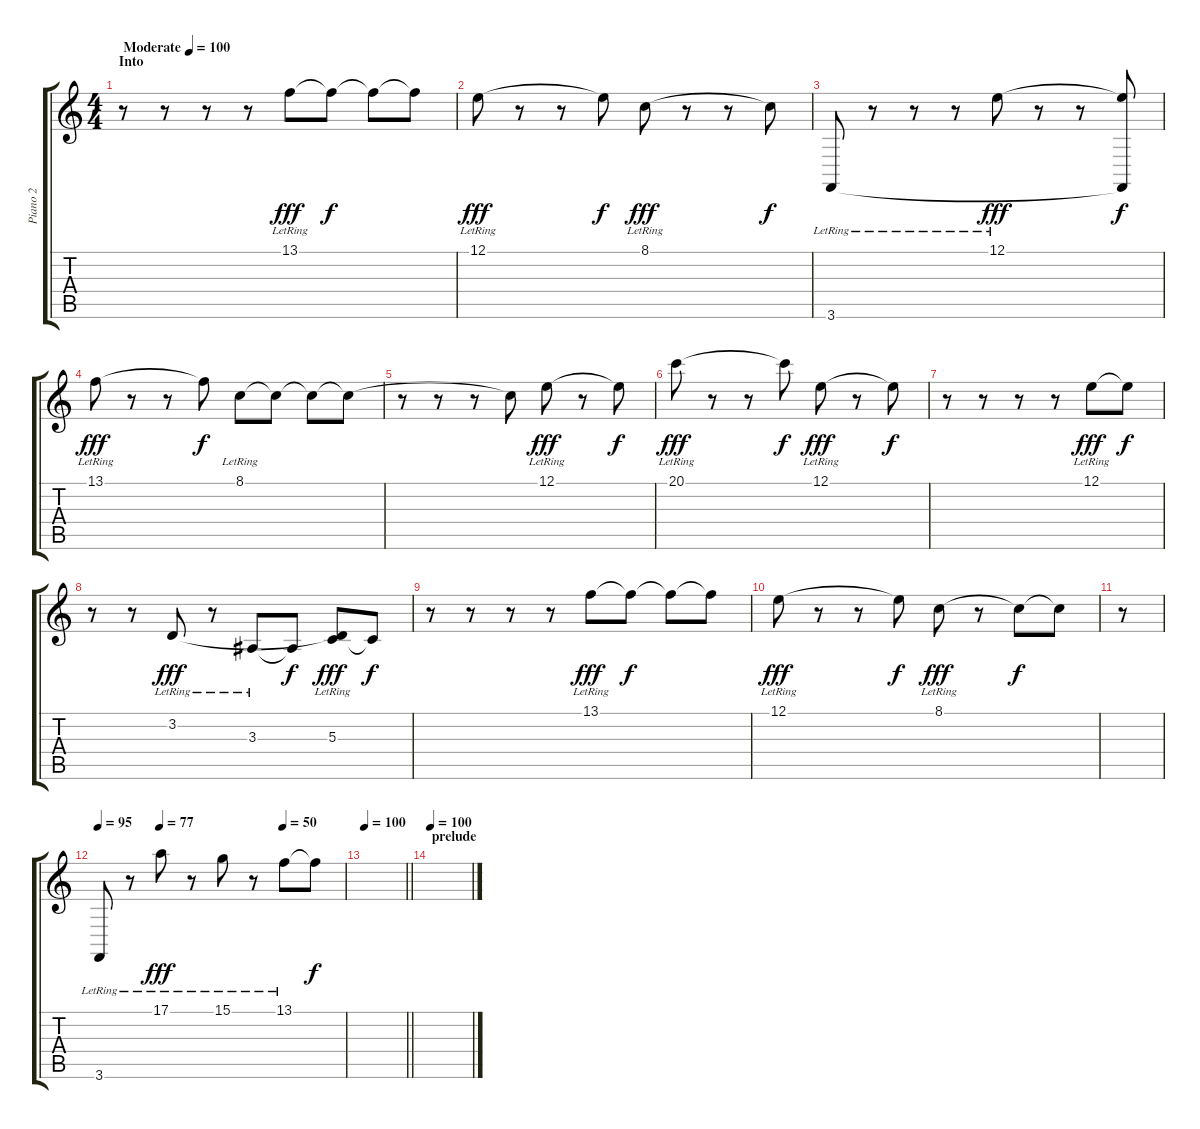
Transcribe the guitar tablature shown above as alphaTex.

\track ("Piano 2" "Piano 2") {instrument acousticgrandpiano}
\staff {score tabs}
\tuning (E4 B3 G3 D3 A2 D2) {hide}
\ts (4 4)
\section ("" "Into")
\tempo (100 "Moderate")
\clef g2
\ks c
r.8{dy fff instrument acousticgrandpiano} r.8 r.8 r.8 13.1{lr}.8 13.1{t}.8{dy f} 13.1{t}.8 13.1{t}.8 |
12.1{lr}.8{dy fff} r.8 r.8 12.1{t}.8{dy f} 8.1{lr}.8{dy fff} r.8 r.8 8.1{t}.8{dy f} |
3.6{lr}.8 r.8 r.8 r.8 12.1{lr}.8{dy fff} r.8 r.8 (12.1{t} 3.6{t}).8{dy f} |
13.1{lr}.8{dy fff} r.8 r.8 13.1{t}.8{dy f} 8.1{lr}.8 8.1{t}.8 8.1{t}.8 8.1{t}.8 |
r.8 r.8 r.8 8.1{t}.8 12.1{lr}.8{dy fff} r.8 12.1{t}.8{dy f} |
20.1{lr}.8{dy fff} r.8 r.8 20.1{t}.8{dy f} 12.1{lr}.8{dy fff} r.8 12.1{t}.8{dy f} |
r.8 r.8 r.8 r.8 12.1{lr}.8{dy fff} 12.1{t}.8{dy f} |
r.8 r.8 3.2{lr}.8{dy fff} r.8 3.3{lr}.8 3.3{t}.8{dy f} (3.2{t} 5.3{lr}).8{dy fff} 5.3{t}.8{dy f} |
r.8 r.8 r.8 r.8 13.1{lr}.8{dy fff} 13.1{t}.8{dy f} 13.1{t}.8 13.1{t}.8 |
12.1{lr}.8{dy fff} r.8 r.8 12.1{t}.8{dy f} 8.1{lr}.8{dy fff} r.8 8.1{t}.8{dy f} 8.1{t}.8 |
r.8 |
\tempo 95
\tempo (77 0.25)
\tempo (30 0.75)
\tempo (50 0.75)
3.6{lr}.8 r.8 17.1{lr}.8{dy fff} r.8 15.1{lr}.8 r.8 13.1{lr}.8 13.1{t}.8{dy f} |
\tempo 100
\barLineRight lightlight
|
\section ("" "prelude")
\tempo 100
